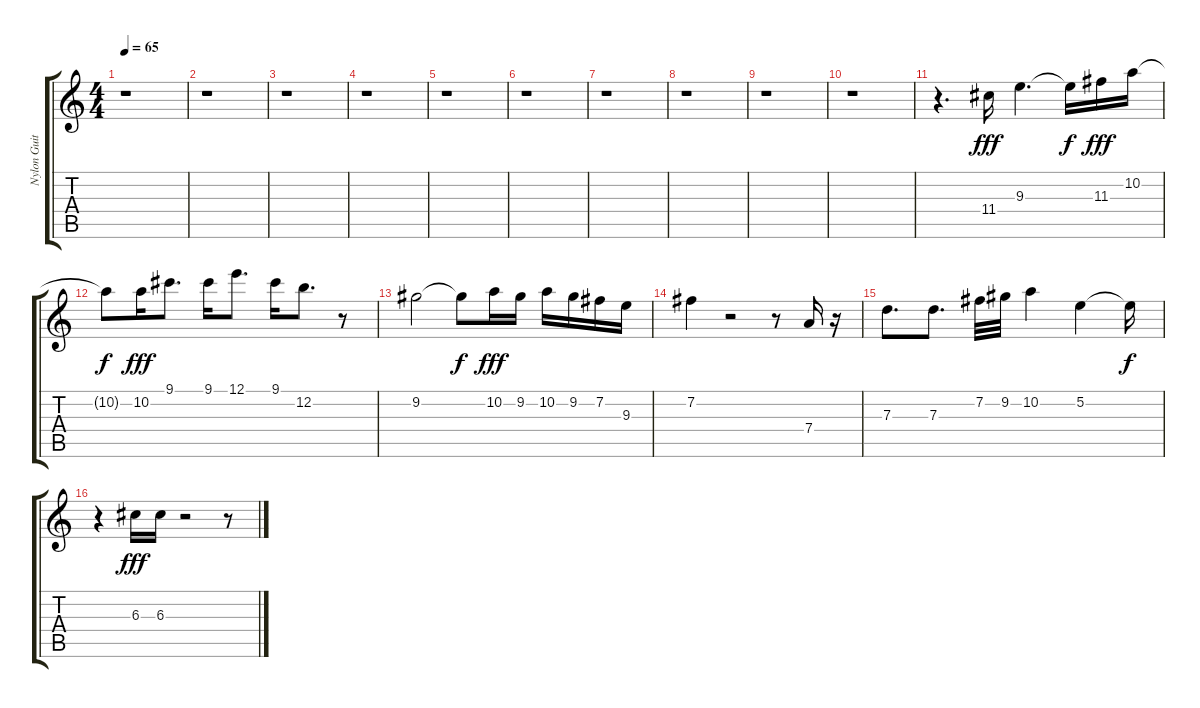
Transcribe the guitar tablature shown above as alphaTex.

\track ("Nylon Guitar" "Nylon Guit") {instrument acousticguitarnylon}
\staff {score tabs}
\tuning (E4 B3 G3 D3 A2 E2) {hide}
\ts (4 4)
\tempo 65
\clef g2
\ks c
r.1{dy fff} |
r.1 |
r.1 |
r.1 |
r.1 |
r.1 |
r.1 |
r.1 |
r.1 |
r.1 |
r.4{d} 11.4.16 9.3.4{d} 9.3{t}.16{dy f} 11.3.16{dy fff} 10.2.16 |
10.2{t}.8{dy f} 10.2.16{dy fff} 9.1.8{d} 9.1.16 12.1.8{d} 9.1.16 12.2.8{d} r.8 |
9.2.2 9.2{t}.8{dy f} 10.2.16{dy fff} 9.2.16 10.2.16 9.2.16 7.2.16 9.3.16 |
7.2.4 r.2 r.8 7.4.16 r.16 |
7.3.8{d} 7.3.8{d} 7.2.32 9.2.32 10.2.4 5.2.4 5.2{t}.16{dy f} |
r.4 6.3.16{dy fff} 6.3.16 r.2 r.8
